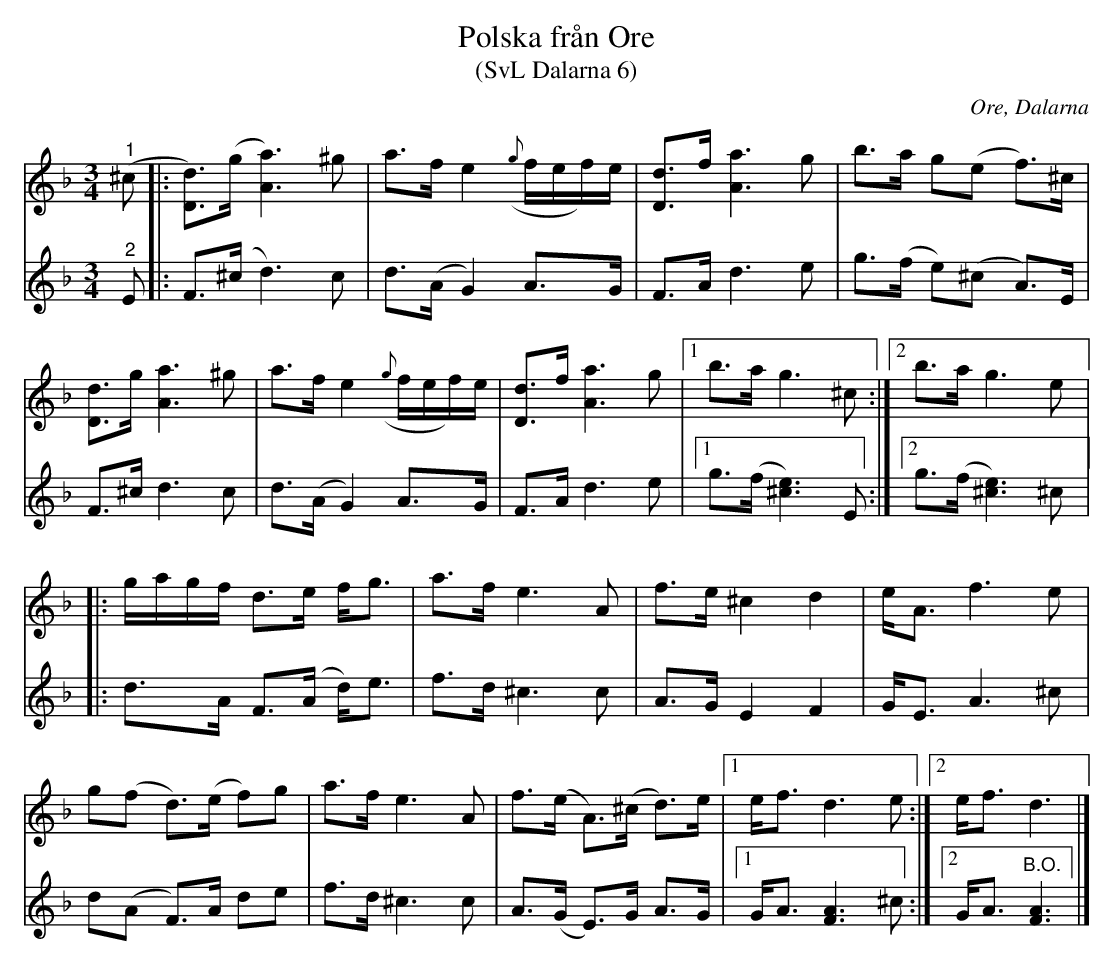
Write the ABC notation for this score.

X:1
T:Polska från Ore
T:(SvL Dalarna 6)
O:Ore, Dalarna
L:1/8
M:3/4
K:Dm
V:1
"^1" (^c |: [Dd]>)(g [Aa]3) ^g | a>f e2({g} f/e/f/)e/ | [Dd]>f [Aa]3 g | b>a g(e f>)^c |
[Dd]>g [Aa]3 ^g | a>f e2({g} f/e/f/)e/ | [Dd]>f [Aa]3 g |1 b>a g3 ^c :|2 b>a g3 e |:
g/a/g/f/ d>e f<g | a>f e3 A | f>e ^c2 d2 | e<A f3 e |
g(f d>)(e f)g | a>f e3 A | f>(e A>)(^c d>)e |1 e<f d3 e :|2 e<f d3 |]
V:2
"^2" E |: F>(^c d3) c | d>(A G2) A>G | F>A d3 e | g>(f e)(^c A>)E |
F>^c d3 c | d>(A G2) A>G | F>A d3 e |1 g>(f [^ce]3) E :|2 g>(f [^ce]3) ^c |:
d>A F>(A d<)e | f>d ^c3 c | A>G E2 F2 | G<E A3 ^c |
d(A F>)A de | f>d ^c3 c | A>(G E>)G A>G |1 G<A [FA]3 ^c :|2 G<A"^B.O." [FA]3 |]
